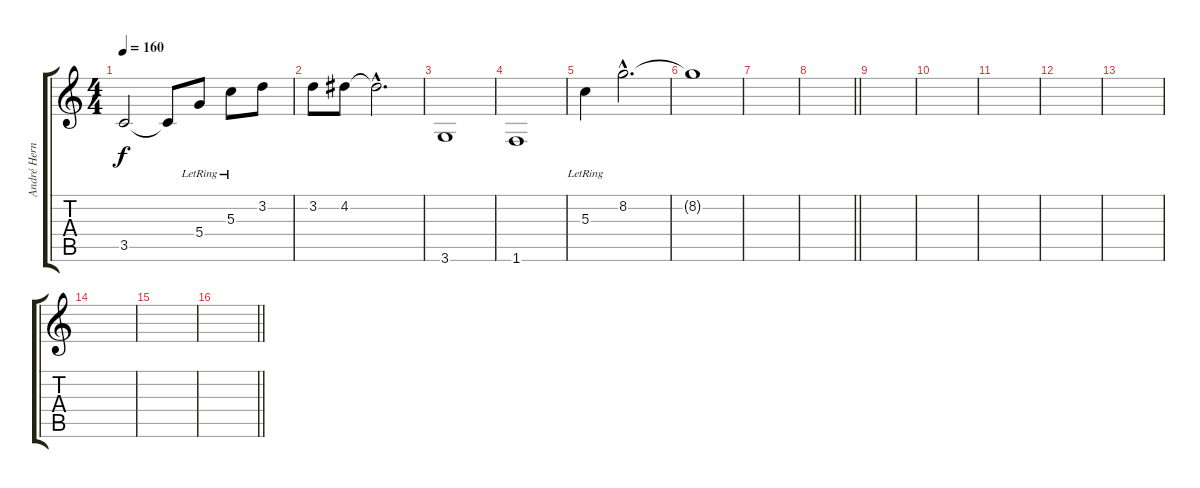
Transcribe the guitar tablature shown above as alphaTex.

\track ("André Hernandes" "André Hern") {instrument overdrivenguitar}
\staff {score tabs}
\tuning (E4 B3 G3 D3 A2 E2) {hide}
\ts (4 4)
\tempo 160
\clef g2
\ks c
3.5.2{dy f instrument overdrivenguitar} 3.5{t}.8 5.4{lr}.8 5.3{lr}.8 3.2.8 |
3.2.8 4.2.8 4.2{hac t}.2{d} |
3.6.1 |
1.6.1 |
5.3{lr}.4 8.2{hac}.2{d} |
8.2{t}.1 |
|
\barLineRight lightlight
|
|
|
|
|
|
|
|
\barLineRight lightlight
